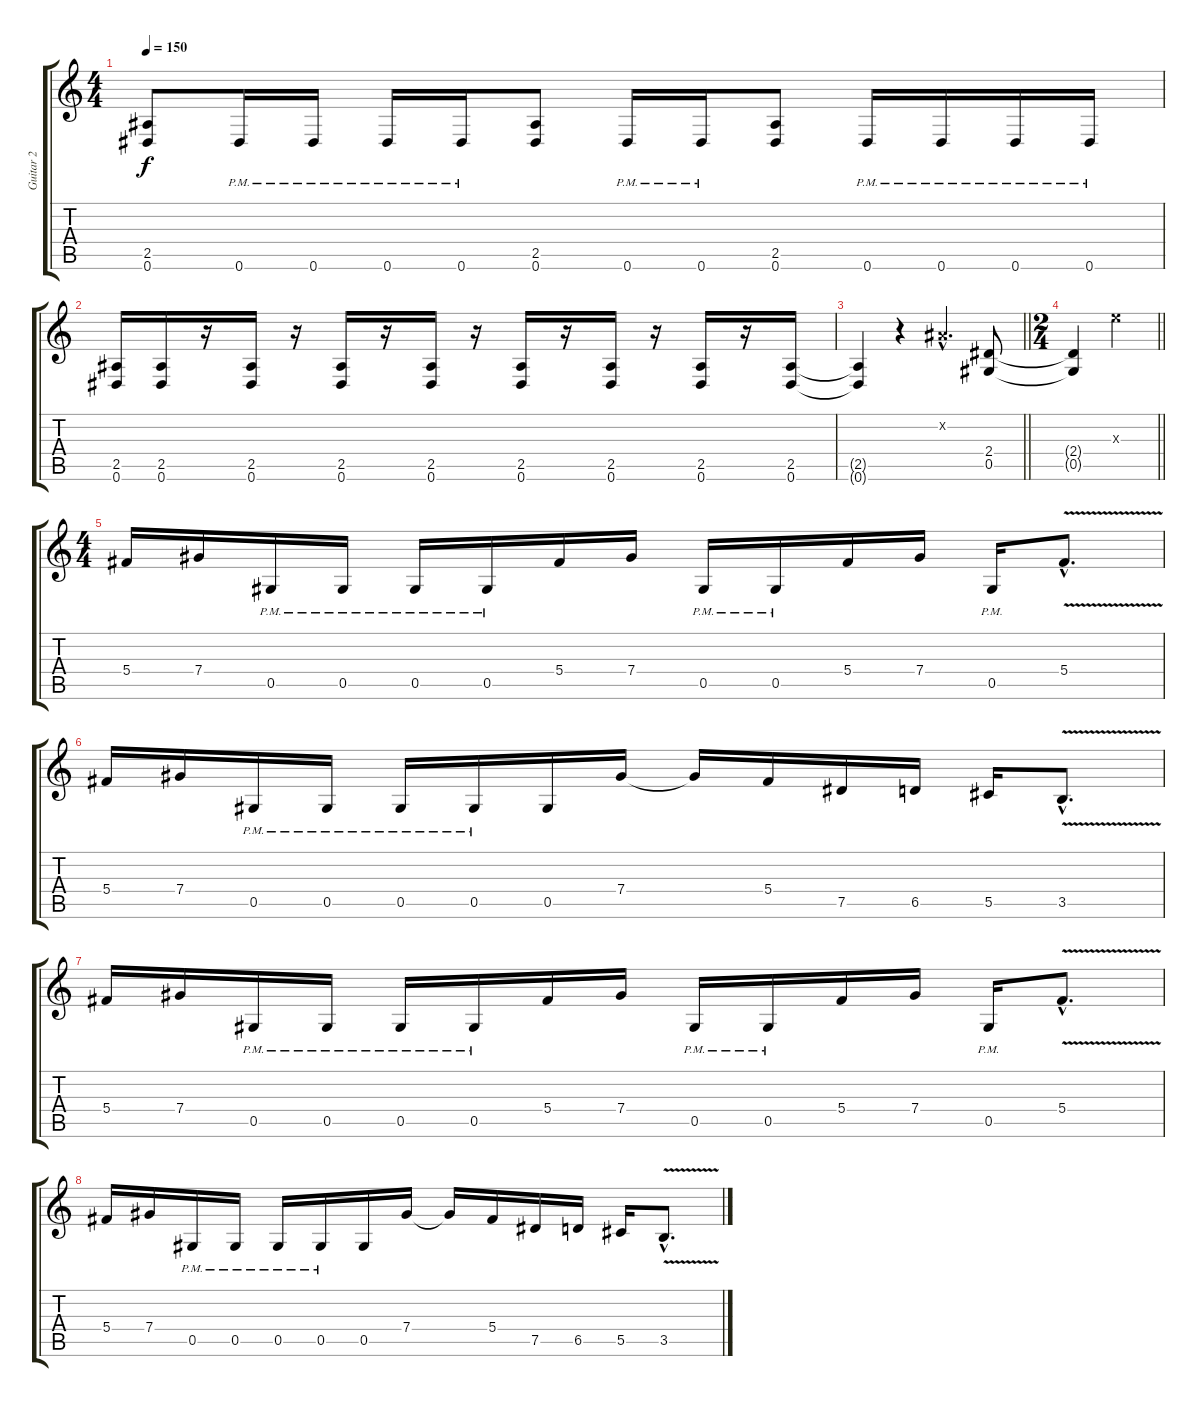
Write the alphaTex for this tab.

\track ("Guitar 2" "Guitar 2") {instrument distortionguitar}
\staff {score tabs}
\tuning (Eb4 Bb3 Gb3 Db3 Ab2 Eb2) {hide}
\ts (4 4)
\tempo 150
\clef g2
\ks c
(2.5 0.6).8{dy f} 0.6{pm}.16 0.6{pm}.16 0.6{pm}.16 0.6{pm}.16 (2.5 0.6).8 0.6{pm}.16 0.6{pm}.16 (2.5 0.6).8 0.6{pm}.16 0.6{pm}.16 0.6{pm}.16 0.6{pm}.16 |
(2.5 0.6).16 (2.5 0.6).16 r.16 (2.5 0.6).16 r.16 (2.5 0.6).16 r.16 (2.5 0.6).16 r.16 (2.5 0.6).16 r.16 (2.5 0.6).16 r.16 (2.5 0.6).16 r.16 (2.5 0.6).16 |
\barLineRight lightlight
(2.5{t} 0.6{t}).4 r.4 0.2{hac x}.4{d} (2.4 0.5).8 |
\ts (2 4)
\barLineRight lightlight
(2.4{t} 0.5{t}).4 10.3{x}.4 |
\ts (4 4)
5.4.16 7.4.16 0.5{pm}.16 0.5{pm}.16 0.5{pm}.16 0.5{pm}.16 5.4.16 7.4.16 0.5{pm}.16 0.5{pm}.16 5.4.16 7.4.16 0.5{pm}.16 5.4{v hac}.8{d} |
5.4.16 7.4.16 0.5{pm}.16 0.5{pm}.16 0.5{pm}.16 0.5{pm}.16 0.5.16 7.4.16 7.4{t}.16 5.4.16 7.5.16 6.5.16 5.5.16 3.5{v hac}.8{d} |
5.4.16 7.4.16 0.5{pm}.16 0.5{pm}.16 0.5{pm}.16 0.5{pm}.16 5.4.16 7.4.16 0.5{pm}.16 0.5{pm}.16 5.4.16 7.4.16 0.5{pm}.16 5.4{v hac}.8{d} |
5.4.16 7.4.16 0.5{pm}.16 0.5{pm}.16 0.5{pm}.16 0.5{pm}.16 0.5.16 7.4.16 7.4{t}.16 5.4.16 7.5.16 6.5.16 5.5.16 3.5{v hac}.8{d}
